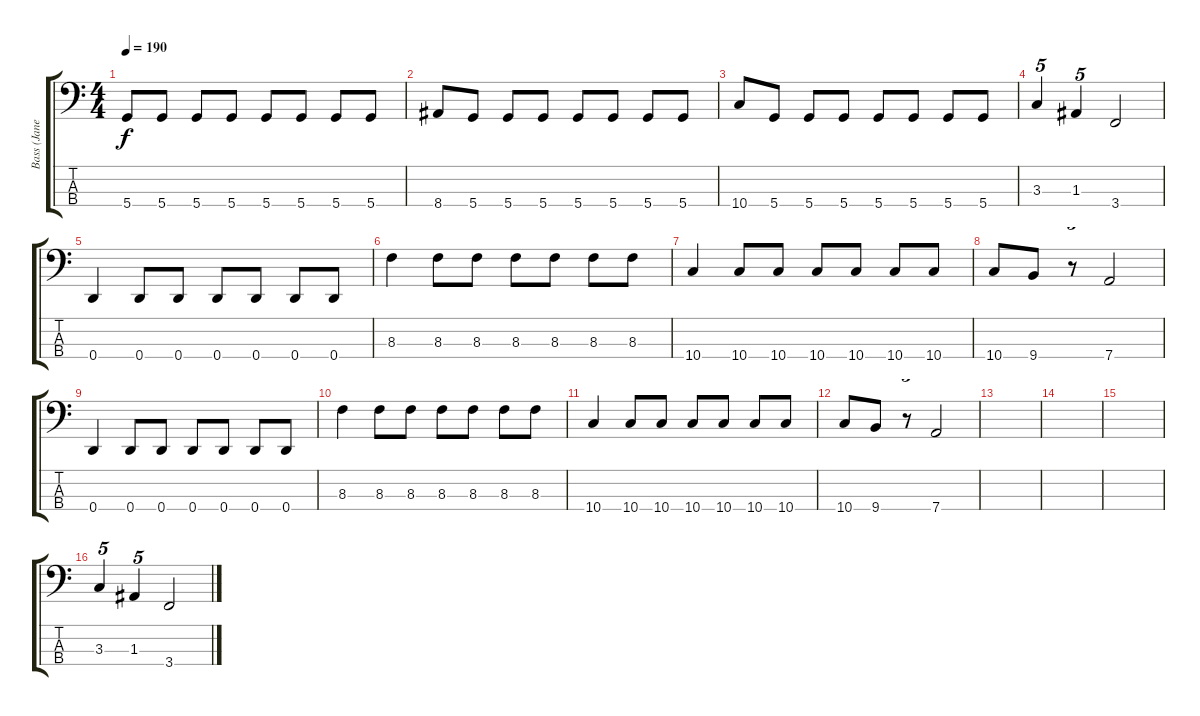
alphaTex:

\track ("Bass (Janet)" "Bass (Jane") {instrument electricbassfinger}
\staff {score tabs}
\tuning (G2 D2 A1 D1) {hide}
\ts (4 4)
\tempo 190
\clef f4
\ks c
5.4.8{dy f} 5.4.8 5.4.8 5.4.8 5.4.8 5.4.8 5.4.8 5.4.8 |
8.4.8 5.4.8 5.4.8 5.4.8 5.4.8 5.4.8 5.4.8 5.4.8 |
10.4.8 5.4.8 5.4.8 5.4.8 5.4.8 5.4.8 5.4.8 5.4.8 |
3.3.4{tu (5 4)} 1.3.4{tu (5 4)} 3.4.2 |
0.4.4 0.4.8 0.4.8 0.4.8 0.4.8 0.4.8 0.4.8 |
8.3.4 8.3.8 8.3.8 8.3.8 8.3.8 8.3.8 8.3.8 |
10.4.4 10.4.8 10.4.8 10.4.8 10.4.8 10.4.8 10.4.8 |
10.4.8 9.4.8 r.8{tu (5 4)} 7.4.2 |
0.4.4 0.4.8 0.4.8 0.4.8 0.4.8 0.4.8 0.4.8 |
8.3.4 8.3.8 8.3.8 8.3.8 8.3.8 8.3.8 8.3.8 |
10.4.4 10.4.8 10.4.8 10.4.8 10.4.8 10.4.8 10.4.8 |
10.4.8 9.4.8 r.8{tu (5 4)} 7.4.2 |
|
|
|
3.3.4{tu (5 4)} 1.3.4{tu (5 4)} 3.4.2
